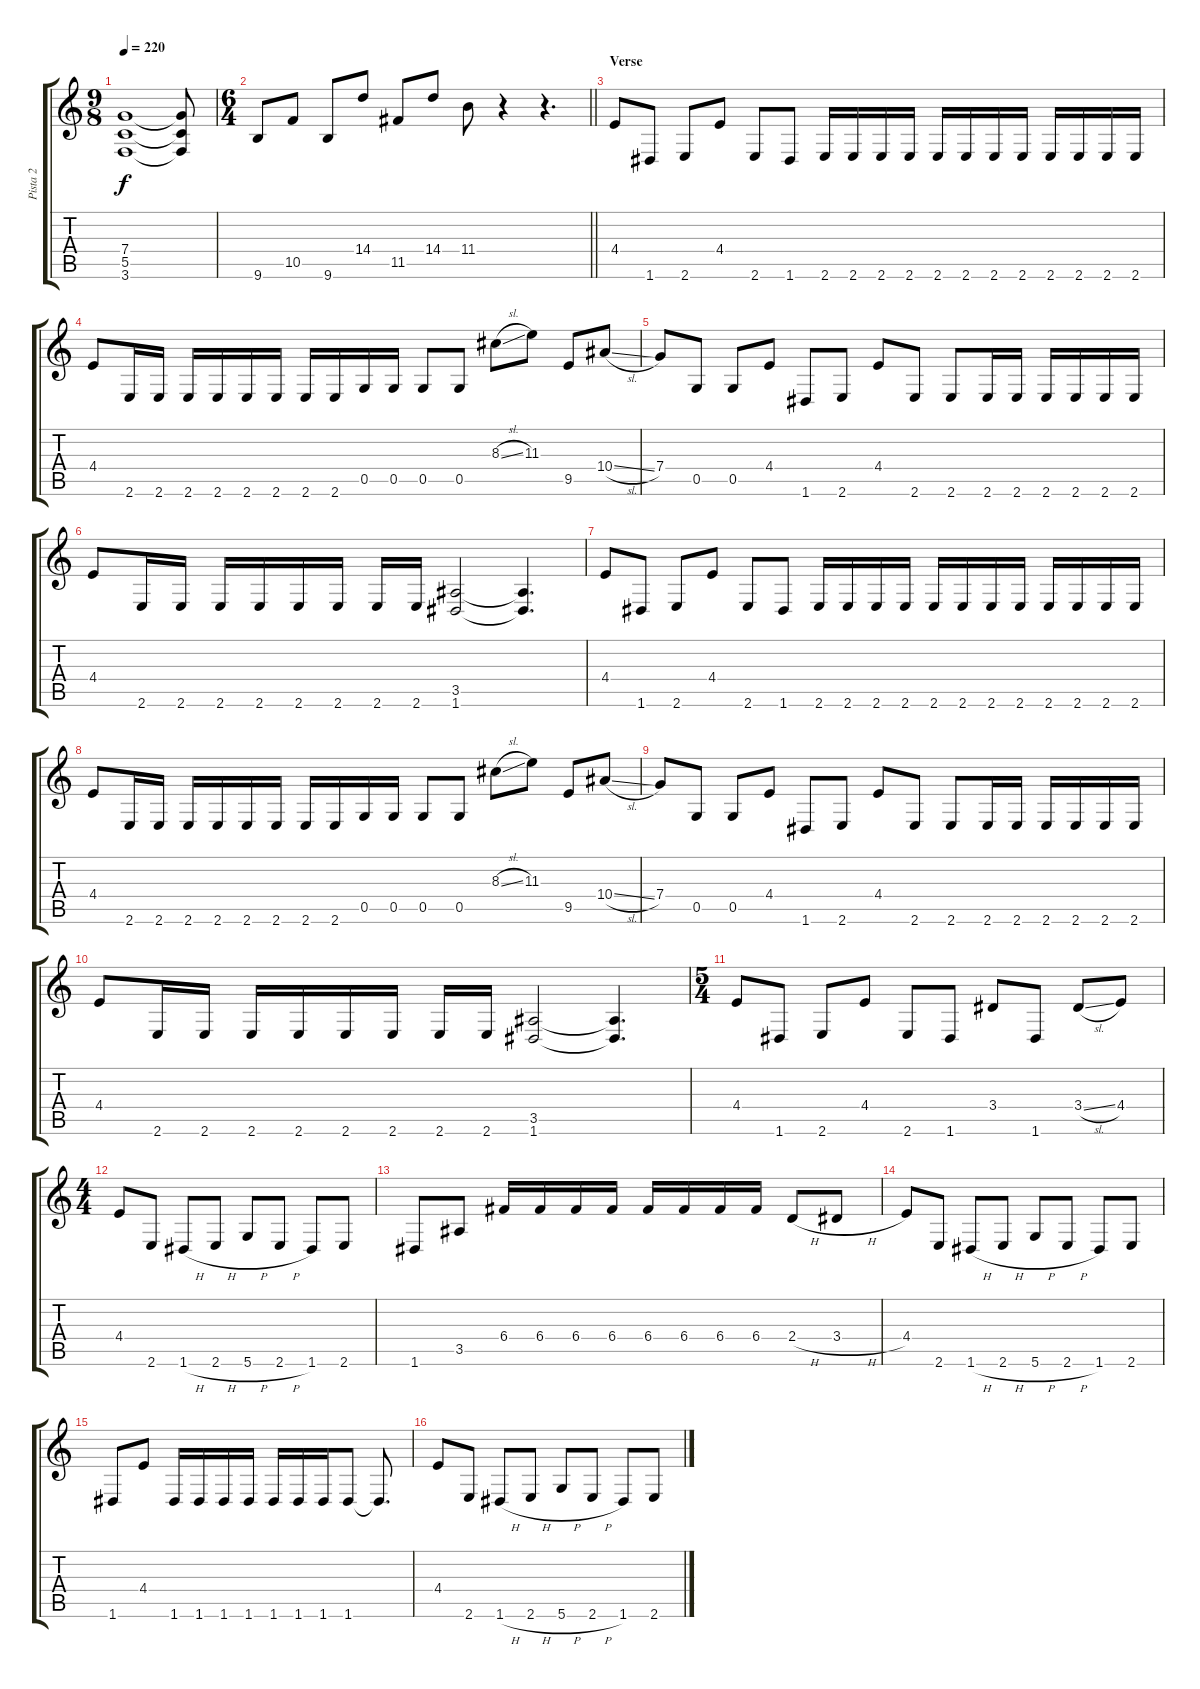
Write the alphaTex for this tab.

\track ("Pista 2" "Pista 2") {instrument distortionguitar}
\staff {score tabs}
\tuning (D4 A3 F3 C3 G2 D2) {hide}
\ts (9 8)
\tempo 220
\clef g2
\ks c
(7.4 5.5 3.6).1{dy f} (7.4{t} 5.5{t} 3.6{t}).8 |
\ts (6 4)
\barLineRight lightlight
9.6.8 10.5.8 9.6.8 14.4.8 11.5.8 14.4.8 11.4.8 r.4 r.4{d} |
\section ("" "Verse")
4.4.8 1.6.8 2.6.8 4.4.8 2.6.8 1.6.8 2.6.16 2.6.16 2.6.16 2.6.16 2.6.16 2.6.16 2.6.16 2.6.16 2.6.16 2.6.16 2.6.16 2.6.16 |
4.4.8 2.6.16 2.6.16 2.6.16 2.6.16 2.6.16 2.6.16 2.6.16 2.6.16 0.5.16 0.5.16 0.5.8 0.5.8 8.3{sl}.8 11.3.8 9.5.8 10.4{sl}.8 |
7.4.8 0.5.8 0.5.8 4.4.8 1.6.8 2.6.8 4.4.8 2.6.8 2.6.8 2.6.16 2.6.16 2.6.16 2.6.16 2.6.16 2.6.16 |
4.4.8 2.6.16 2.6.16 2.6.16 2.6.16 2.6.16 2.6.16 2.6.16 2.6.16 (3.5 1.6).2 (3.5{t} 1.6{t}).4{d} |
4.4.8 1.6.8 2.6.8 4.4.8 2.6.8 1.6.8 2.6.16 2.6.16 2.6.16 2.6.16 2.6.16 2.6.16 2.6.16 2.6.16 2.6.16 2.6.16 2.6.16 2.6.16 |
4.4.8 2.6.16 2.6.16 2.6.16 2.6.16 2.6.16 2.6.16 2.6.16 2.6.16 0.5.16 0.5.16 0.5.8 0.5.8 8.3{sl}.8 11.3.8 9.5.8 10.4{sl}.8 |
7.4.8 0.5.8 0.5.8 4.4.8 1.6.8 2.6.8 4.4.8 2.6.8 2.6.8 2.6.16 2.6.16 2.6.16 2.6.16 2.6.16 2.6.16 |
4.4.8 2.6.16 2.6.16 2.6.16 2.6.16 2.6.16 2.6.16 2.6.16 2.6.16 (3.5 1.6).2 (3.5{t} 1.6{t}).4{d} |
\ts (5 4)
4.4.8 1.6.8 2.6.8 4.4.8 2.6.8 1.6.8 3.4.8 1.6.8 3.4{sl}.8 4.4.8 |
\ts (4 4)
4.4.8 2.6.8 1.6{h}.8 2.6{h}.8 5.6{h}.8 2.6{h}.8 1.6.8 2.6.8 |
1.6.8 3.5.8 6.4.16 6.4.16 6.4.16 6.4.16 6.4.16 6.4.16 6.4.16 6.4.16 2.4{h}.8 3.4{h}.8 |
4.4.8 2.6.8 1.6{h}.8 2.6{h}.8 5.6{h}.8 2.6{h}.8 1.6.8 2.6.8 |
1.6.8 4.4.8 1.6.16 1.6.16 1.6.16 1.6.16 1.6.16 1.6.16 1.6.16 1.6.8 1.6{t}.8{d} |
4.4.8 2.6.8 1.6{h}.8 2.6{h}.8 5.6{h}.8 2.6{h}.8 1.6.8 2.6.8
